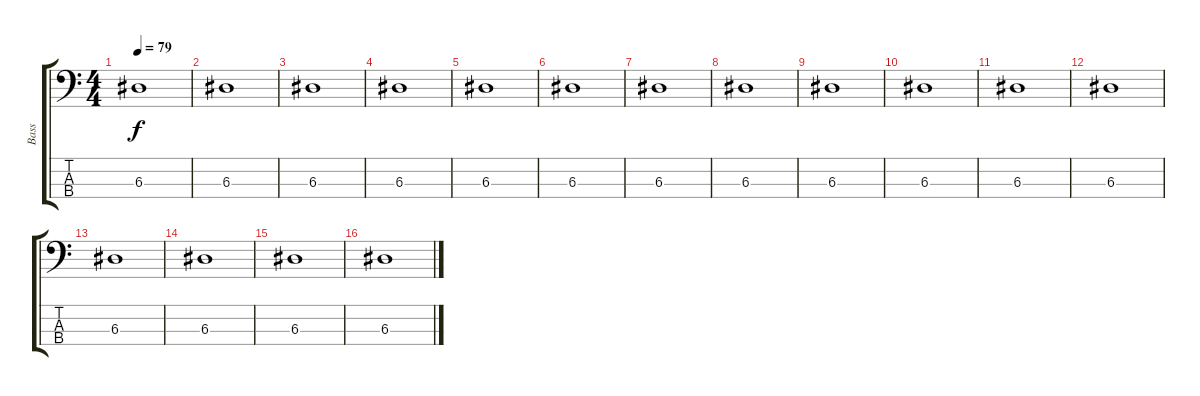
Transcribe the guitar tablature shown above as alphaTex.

\track ("Bass" "Bass") {instrument electricbassfinger}
\staff {score tabs}
\tuning (G2 D2 A1 E1) {hide}
\ts (4 4)
\tempo 79
\clef f4
\ks c
6.3.1{dy f instrument electricbassfinger} |
6.3.1 |
6.3.1 |
6.3.1 |
6.3.1 |
6.3.1 |
6.3.1 |
6.3.1 |
6.3.1 |
6.3.1 |
6.3.1 |
6.3.1 |
6.3.1 |
6.3.1 |
6.3.1 |
6.3.1
